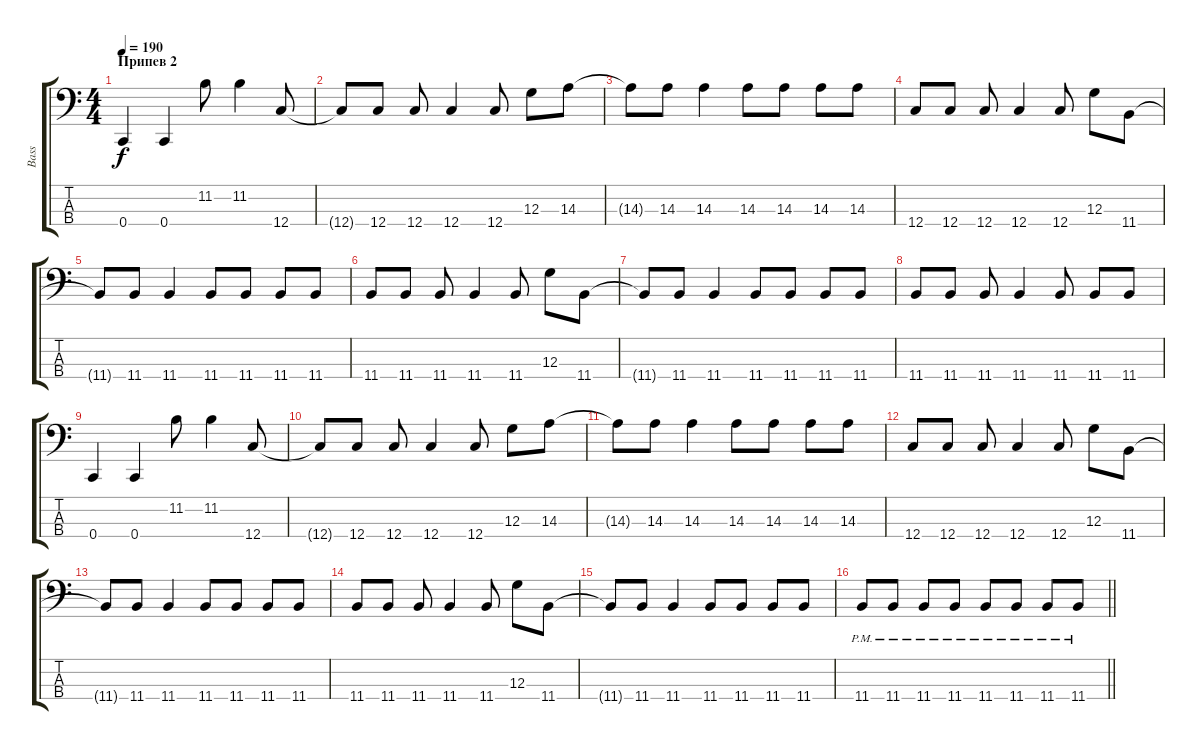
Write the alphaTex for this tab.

\track ("Bass" "Bass") {instrument electricbassfinger}
\staff {score tabs}
\tuning (F2 C2 G1 C1) {hide}
\ts (4 4)
\section ("" "Припев 2")
\tempo 190
\clef f4
\ks c
0.4.4{dy f} 0.4.4 11.2.8 11.2.4 12.4.8 |
12.4{t}.8 12.4.8 12.4.8 12.4.4 12.4.8 12.3.8 14.3.8 |
14.3{t}.8 14.3.8 14.3.4 14.3.8 14.3.8 14.3.8 14.3.8 |
12.4.8 12.4.8 12.4.8 12.4.4 12.4.8 12.3.8 11.4.8 |
11.4{t}.8 11.4.8 11.4.4 11.4.8 11.4.8 11.4.8 11.4.8 |
11.4.8 11.4.8 11.4.8 11.4.4 11.4.8 12.3.8 11.4.8 |
11.4{t}.8 11.4.8 11.4.4 11.4.8 11.4.8 11.4.8 11.4.8 |
11.4.8 11.4.8 11.4.8 11.4.4 11.4.8 11.4.8 11.4.8 |
0.4.4 0.4.4 11.2.8 11.2.4 12.4.8 |
12.4{t}.8 12.4.8 12.4.8 12.4.4 12.4.8 12.3.8 14.3.8 |
14.3{t}.8 14.3.8 14.3.4 14.3.8 14.3.8 14.3.8 14.3.8 |
12.4.8 12.4.8 12.4.8 12.4.4 12.4.8 12.3.8 11.4.8 |
11.4{t}.8 11.4.8 11.4.4 11.4.8 11.4.8 11.4.8 11.4.8 |
11.4.8 11.4.8 11.4.8 11.4.4 11.4.8 12.3.8 11.4.8 |
11.4{t}.8 11.4.8 11.4.4 11.4.8 11.4.8 11.4.8 11.4.8 |
\barLineRight lightlight
11.4{pm}.8 11.4{pm}.8 11.4{pm}.8 11.4{pm}.8 11.4{pm}.8 11.4{pm}.8 11.4{pm}.8 11.4{pm}.8
